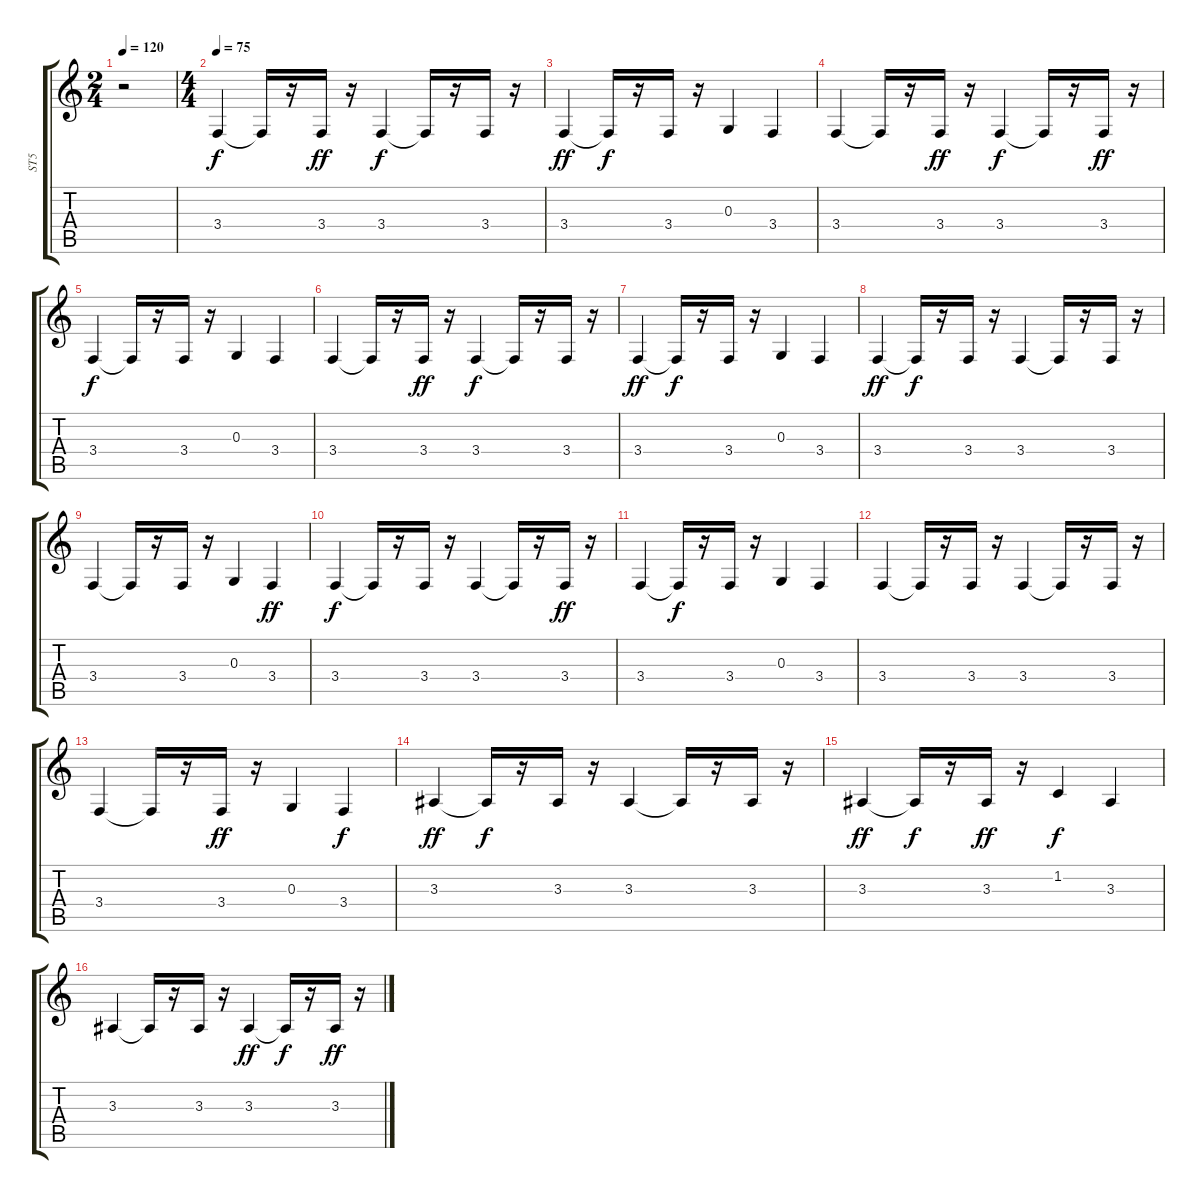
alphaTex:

\track ("ST5" "ST5") {instrument stringensemble1}
\staff {score tabs}
\tuning (E4 B3 G3 D3 A2 E2) {hide}
\ts (2 4)
\tempo 120
\clef g2
\ks c
r.2{dy f instrument stringensemble1} |
\ts (4 4)
\tempo 75
3.4.4 3.4{t}.16 r.16 3.4.16{dy ff} r.16 3.4.4{dy f} 3.4{t}.16 r.16 3.4.16 r.16 |
3.4.4{dy ff} 3.4{t}.16{dy f} r.16 3.4.16 r.16 0.3.4 3.4.4 |
3.4.4 3.4{t}.16 r.16 3.4.16{dy ff} r.16 3.4.4{dy f} 3.4{t}.16 r.16 3.4.16{dy ff} r.16 |
3.4.4{dy f} 3.4{t}.16 r.16 3.4.16 r.16 0.3.4 3.4.4 |
3.4.4 3.4{t}.16 r.16 3.4.16{dy ff} r.16 3.4.4{dy f} 3.4{t}.16 r.16 3.4.16 r.16 |
3.4.4{dy ff} 3.4{t}.16{dy f} r.16 3.4.16 r.16 0.3.4 3.4.4 |
3.4.4{dy ff} 3.4{t}.16{dy f} r.16 3.4.16 r.16 3.4.4 3.4{t}.16 r.16 3.4.16 r.16 |
3.4.4 3.4{t}.16 r.16 3.4.16 r.16 0.3.4 3.4.4{dy ff} |
3.4.4{dy f} 3.4{t}.16 r.16 3.4.16 r.16 3.4.4 3.4{t}.16 r.16 3.4.16{dy ff} r.16 |
3.4.4 3.4{t}.16{dy f} r.16 3.4.16 r.16 0.3.4 3.4.4 |
3.4.4 3.4{t}.16 r.16 3.4.16 r.16 3.4.4 3.4{t}.16 r.16 3.4.16 r.16 |
3.4.4 3.4{t}.16 r.16 3.4.16{dy ff} r.16 0.3.4 3.4.4{dy f} |
3.3.4{dy ff} 3.3{t}.16{dy f} r.16 3.3.16 r.16 3.3.4 3.3{t}.16 r.16 3.3.16 r.16 |
3.3.4{dy ff} 3.3{t}.16{dy f} r.16 3.3.16{dy ff} r.16 1.2.4{dy f} 3.3.4 |
3.3.4 3.3{t}.16 r.16 3.3.16 r.16 3.3.4{dy ff} 3.3{t}.16{dy f} r.16 3.3.16{dy ff} r.16
